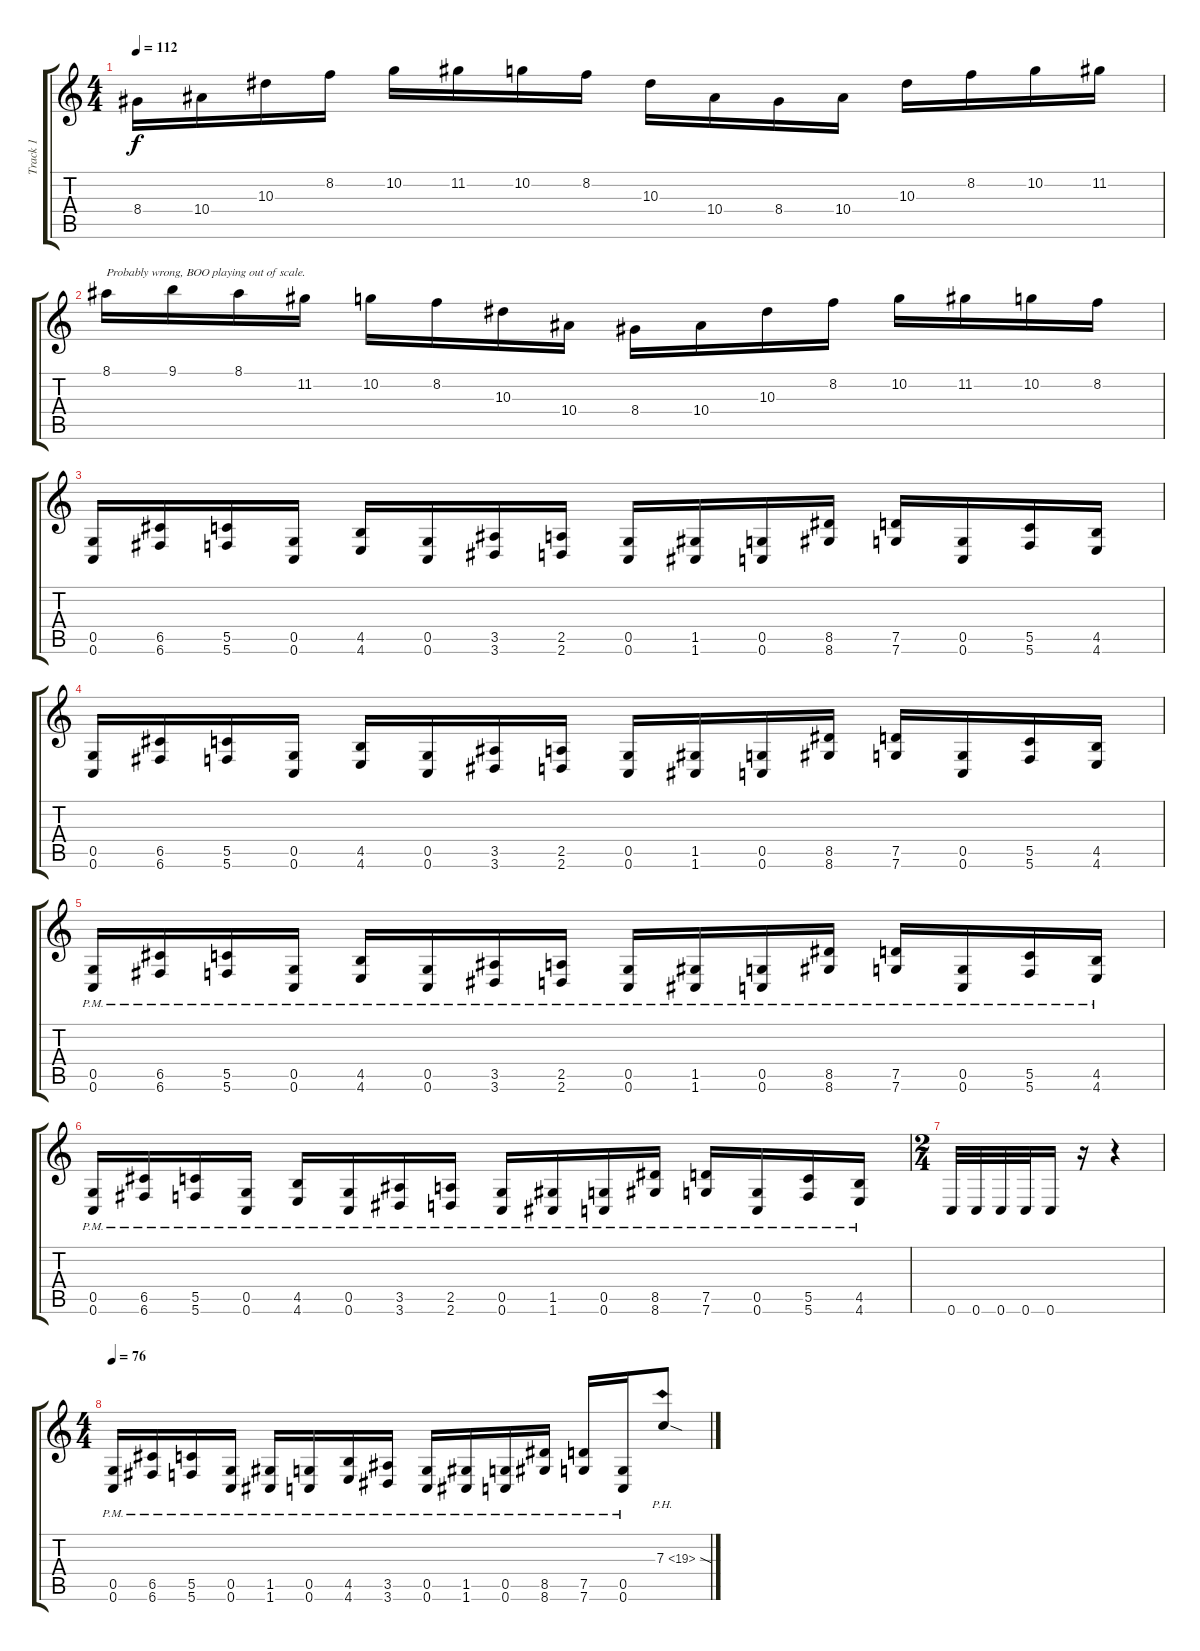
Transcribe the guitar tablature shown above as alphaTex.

\track ("Track 1" "Track 1") {instrument distortionguitar}
\staff {score tabs}
\tuning (D4 A3 F3 C3 G2 C2) {hide}
\ts (4 4)
\tempo 112
\clef g2
\ks c
8.4.16{dy f} 10.4.16 10.3.16 8.2.16 10.2.16 11.2.16 10.2.16 8.2.16 10.3.16 10.4.16 8.4.16 10.4.16 10.3.16 8.2.16 10.2.16 11.2.16 |
8.1.16{txt "Probably wrong, BOO playing out of scale."} 9.1.16 8.1.16 11.2.16 10.2.16 8.2.16 10.3.16 10.4.16 8.4.16 10.4.16 10.3.16 8.2.16 10.2.16 11.2.16 10.2.16 8.2.16 |
(0.5 0.6).16 (6.5 6.6).16 (5.5 5.6).16 (0.5 0.6).16 (4.5 4.6).16 (0.5 0.6).16 (3.5 3.6).16 (2.5 2.6).16 (0.5 0.6).16 (1.5 1.6).16 (0.5 0.6).16 (8.5 8.6).16 (7.5 7.6).16 (0.5 0.6).16 (5.5 5.6).16 (4.5 4.6).16 |
(0.5 0.6).16 (6.5 6.6).16 (5.5 5.6).16 (0.5 0.6).16 (4.5 4.6).16 (0.5 0.6).16 (3.5 3.6).16 (2.5 2.6).16 (0.5 0.6).16 (1.5 1.6).16 (0.5 0.6).16 (8.5 8.6).16 (7.5 7.6).16 (0.5 0.6).16 (5.5 5.6).16 (4.5 4.6).16 |
(0.5{pm} 0.6{pm}).16 (6.5{pm} 6.6{pm}).16 (5.5{pm} 5.6{pm}).16 (0.5{pm} 0.6{pm}).16 (4.5{pm} 4.6{pm}).16 (0.5{pm} 0.6{pm}).16 (3.5{pm} 3.6{pm}).16 (2.5{pm} 2.6{pm}).16 (0.5{pm} 0.6{pm}).16 (1.5{pm} 1.6{pm}).16 (0.5{pm} 0.6{pm}).16 (8.5{pm} 8.6{pm}).16 (7.5{pm} 7.6{pm}).16 (0.5{pm} 0.6{pm}).16 (5.5{pm} 5.6{pm}).16 (4.5{pm} 4.6{pm}).16 |
(0.5{pm} 0.6{pm}).16 (6.5{pm} 6.6{pm}).16 (5.5{pm} 5.6{pm}).16 (0.5{pm} 0.6{pm}).16 (4.5{pm} 4.6{pm}).16 (0.5{pm} 0.6{pm}).16 (3.5{pm} 3.6{pm}).16 (2.5{pm} 2.6{pm}).16 (0.5{pm} 0.6{pm}).16 (1.5{pm} 1.6{pm}).16 (0.5{pm} 0.6{pm}).16 (8.5{pm} 8.6{pm}).16 (7.5{pm} 7.6{pm}).16 (0.5{pm} 0.6{pm}).16 (5.5{pm} 5.6{pm}).16 (4.5{pm} 4.6{pm}).16 |
\ts (2 4)
0.6.32 0.6.32 0.6.32 0.6.32 0.6.16 r.16 r.4 |
\ts (4 4)
\tempo 76
(0.5{pm} 0.6{pm}).16 (6.5{pm} 6.6{pm}).16 (5.5{pm} 5.6{pm}).16 (0.5{pm} 0.6{pm}).16 (1.5{pm} 1.6{pm}).16 (0.5{pm} 0.6{pm}).16 (4.5{pm} 4.6{pm}).16 (3.5{pm} 3.6{pm}).16 (0.5{pm} 0.6{pm}).16 (1.5{pm} 1.6{pm}).16 (0.5{pm} 0.6{pm}).16 (8.5{pm} 8.6{pm}).16 (7.5{pm} 7.6{pm}).16 (0.5{pm} 0.6{pm}).16 7.3{ph 12 sod}.8
